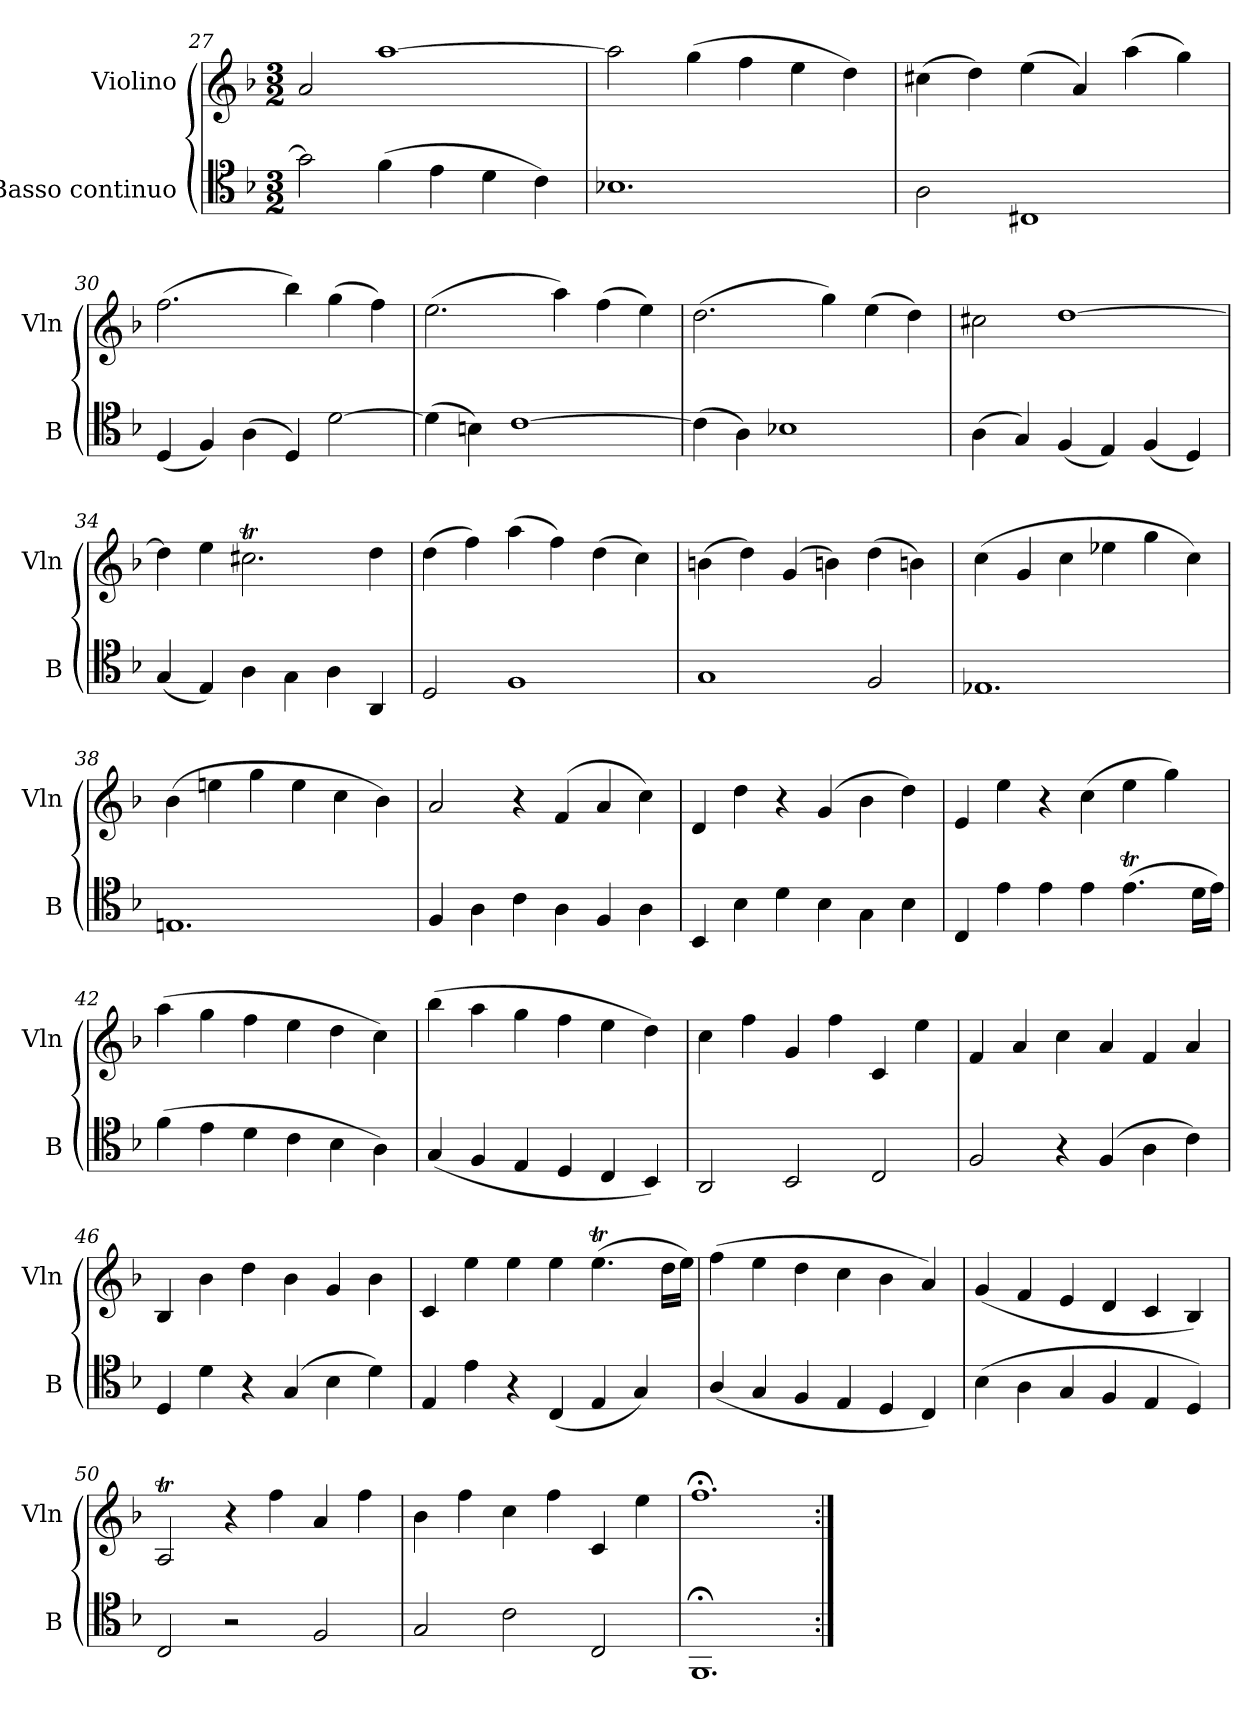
**kern	**kern
*part2	*part1
*staff2	*staff1
*I"Basso continuo	*I"Violino
*I'B	*I'Vln
*clefC4	*clefG2
*k[b-]	*k[b-]
*F:	*F:
*M3/2	*M3/2
=27	=27
2g\]	2a/
(4f\	[1aa\
4e\	.
4d\	.
4c\)	.
=28	=28
1.B-X	2aa\]
.	(4gg\
.	4ff\
.	4ee\
.	4dd\)
=29	=29
2A\	(4cc#X\
.	4dd\)
1C#X	(4ee\
.	4a/)
.	(4aa\
.	4gg\)
=30	=30
(4D/	(2.ff\
4F/)	.
(4A\	.
4D/)	4bb-\)
[2d\	(4gg\
.	4ff\)
=31	=31
(4d\]	(2.ee\
4Bn\)	.
[1c	.
.	4aa\)
.	(4ff\
.	4ee\)
=32	=32
(4c\]	(2.dd\
4A\)	.
1B-X	.
.	4gg\)
.	(4ee\
.	4dd\)
=33	=33
(4A\	2cc#X\
4G/)	.
(4F/	[1dd
4E/)	.
(4F/	.
4D/)	.
=34	=34
(4G/	4dd\]
4E/)	4ee\
4A\	2.cc#Xt\
4G\	.
4A\	.
4AA/	4dd\
=35	=35
2D/	(4dd\
.	4ff\)
1F	(4aa\
.	4ff\)
.	(4dd\
.	4cc\)
=36	=36
1G	(4bn\
.	4dd\)
.	(4g/
.	4bn\)
2F/	(4dd\
.	4bn\)
=37	=37
1.E-X	(4cc\
.	4g/
.	4cc\
.	4ee-X\
.	4gg\
.	4cc\)
=38	=38
1.En	(4b-\
.	4een\
.	4gg\
.	4ee\
.	4cc\
.	4b-\)
=39	=39
4F/	2a/
4A\	.
4c\	4r
4A\	(4f/
4F/	4a/
4A\	4cc\)
=40	=40
4BB-/	4d/
4B-\	4dd\
4d\	4r
4B-\	(4g/
4G\	4b-\
4B-\	4dd\)
=41	=41
4C/	4e/
4e\	4ee\
4e\	4r
4e\	(4cc\
(4.et\	4ee\
.	4gg\)
16d\LL	.
16e\JJ)	.
=42	=42
(4f\	(4aa\
4e\	4gg\
4d\	4ff\
4c\	4ee\
4B-\	4dd\
4A\)	4cc\)
=43	=43
(4G/	(4bb-\
4F/	4aa\
4E/	4gg\
4D/	4ff\
4C/	4ee\
4BB-/)	4dd\)
=44	=44
2AA/	4cc\
.	4ff\
2BB-/	4g/
.	4ff\
2C/	4c/
.	4ee\
=45	=45
2F/	4f/
.	4a/
4r	4cc\
(4F/	4a/
4A\	4f/
4c\)	4a/
=46	=46
4D/	4B-/
4d\	4b-\
4r	4dd\
(4G/	4b-\
4B-\	4g/
4d\)	4b-\
=47	=47
4E/	4c/
4e\	4ee\
4r	4ee\
(4C/	4ee\
4E/	(4.eet\
4G/)	.
.	16dd\LL
.	16ee\JJ)
=48	=48
(4A/	(4ff\
4G/	4ee\
4F/	4dd\
4E/	4cc\
4D/	4b-\
4C/)	4a/)
=49	=49
(4B-\	(4g/
4A\	4f/
4G/	4e/
4F/	4d/
4E/	4c/
4D/)	4B-/)
=50	=50
2C/	2At/
2r	4r
.	4ff\
2F/	4a/
.	4ff\
=51	=51
2G/	4b-\
.	4ff\
2c\	4cc\
.	4ff\
2C/	4c/
.	4ee\
=52	=52
1.FF;<	1.ff;<\
=:|!	=:|!
*-	*-
